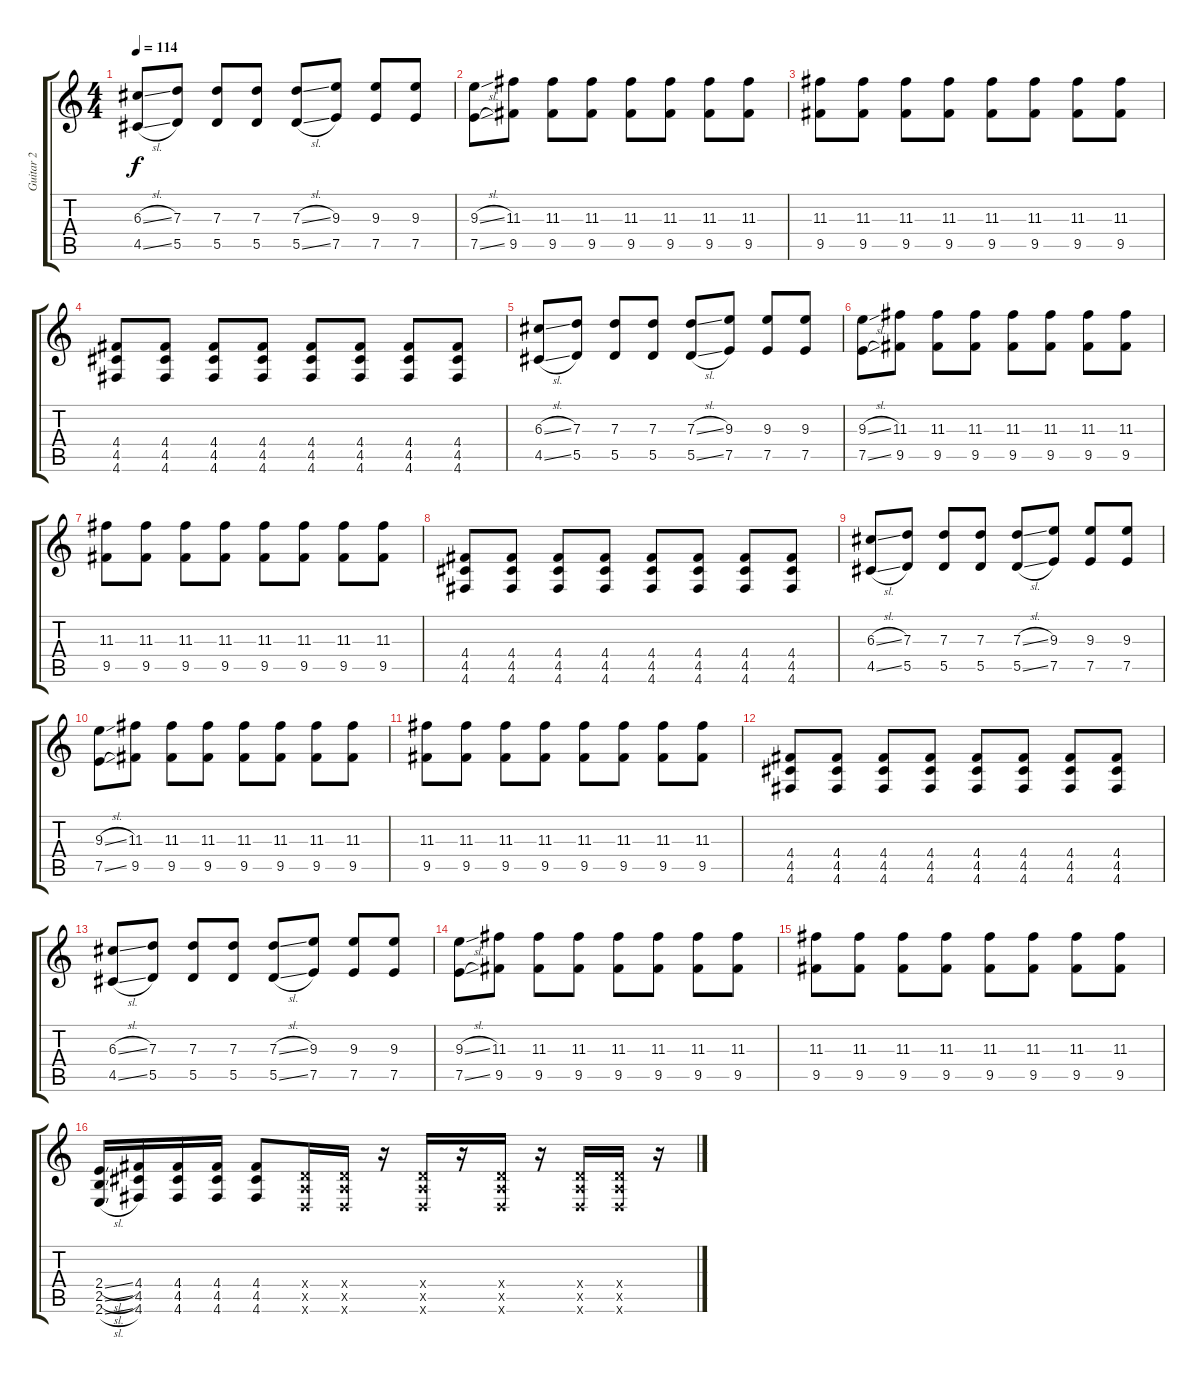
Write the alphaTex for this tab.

\track ("Guitar 2" "Guitar 2") {instrument distortionguitar}
\staff {score tabs}
\tuning (E4 B3 G3 D3 A2 D2) {hide}
\ts (4 4)
\tempo 114
\clef g2
\ks c
(6.3{sl} 4.5{sl}).8{dy f} (7.3 5.5).8 (7.3 5.5).8 (7.3 5.5).8 (7.3{sl} 5.5{sl}).8 (9.3 7.5).8 (9.3 7.5).8 (9.3 7.5).8 |
(9.3{sl} 7.5{sl}).8 (11.3 9.5).8 (11.3 9.5).8 (11.3 9.5).8 (11.3 9.5).8 (11.3 9.5).8 (11.3 9.5).8 (11.3 9.5).8 |
(11.3 9.5).8 (11.3 9.5).8 (11.3 9.5).8 (11.3 9.5).8 (11.3 9.5).8 (11.3 9.5).8 (11.3 9.5).8 (11.3 9.5).8 |
(4.4 4.5 4.6).8 (4.4 4.5 4.6).8 (4.4 4.5 4.6).8 (4.4 4.5 4.6).8 (4.4 4.5 4.6).8 (4.4 4.5 4.6).8 (4.4 4.5 4.6).8 (4.4 4.5 4.6).8 |
(6.3{sl} 4.5{sl}).8 (7.3 5.5).8 (7.3 5.5).8 (7.3 5.5).8 (7.3{sl} 5.5{sl}).8 (9.3 7.5).8 (9.3 7.5).8 (9.3 7.5).8 |
(9.3{sl} 7.5{sl}).8 (11.3 9.5).8 (11.3 9.5).8 (11.3 9.5).8 (11.3 9.5).8 (11.3 9.5).8 (11.3 9.5).8 (11.3 9.5).8 |
(11.3 9.5).8 (11.3 9.5).8 (11.3 9.5).8 (11.3 9.5).8 (11.3 9.5).8 (11.3 9.5).8 (11.3 9.5).8 (11.3 9.5).8 |
(4.4 4.5 4.6).8 (4.4 4.5 4.6).8 (4.4 4.5 4.6).8 (4.4 4.5 4.6).8 (4.4 4.5 4.6).8 (4.4 4.5 4.6).8 (4.4 4.5 4.6).8 (4.4 4.5 4.6).8 |
(6.3{sl} 4.5{sl}).8 (7.3 5.5).8 (7.3 5.5).8 (7.3 5.5).8 (7.3{sl} 5.5{sl}).8 (9.3 7.5).8 (9.3 7.5).8 (9.3 7.5).8 |
(9.3{sl} 7.5{sl}).8 (11.3 9.5).8 (11.3 9.5).8 (11.3 9.5).8 (11.3 9.5).8 (11.3 9.5).8 (11.3 9.5).8 (11.3 9.5).8 |
(11.3 9.5).8 (11.3 9.5).8 (11.3 9.5).8 (11.3 9.5).8 (11.3 9.5).8 (11.3 9.5).8 (11.3 9.5).8 (11.3 9.5).8 |
(4.4 4.5 4.6).8 (4.4 4.5 4.6).8 (4.4 4.5 4.6).8 (4.4 4.5 4.6).8 (4.4 4.5 4.6).8 (4.4 4.5 4.6).8 (4.4 4.5 4.6).8 (4.4 4.5 4.6).8 |
(6.3{sl} 4.5{sl}).8 (7.3 5.5).8 (7.3 5.5).8 (7.3 5.5).8 (7.3{sl} 5.5{sl}).8 (9.3 7.5).8 (9.3 7.5).8 (9.3 7.5).8 |
(9.3{sl} 7.5{sl}).8 (11.3 9.5).8 (11.3 9.5).8 (11.3 9.5).8 (11.3 9.5).8 (11.3 9.5).8 (11.3 9.5).8 (11.3 9.5).8 |
(11.3 9.5).8 (11.3 9.5).8 (11.3 9.5).8 (11.3 9.5).8 (11.3 9.5).8 (11.3 9.5).8 (11.3 9.5).8 (11.3 9.5).8 |
(2.4{sl} 2.5{sl} 2.6{sl}).16 (4.4 4.5 4.6).16 (4.4 4.5 4.6).16 (4.4 4.5 4.6).16 (4.4 4.5 4.6).8 (0.4{x} 0.5{x} 0.6{x}).16 (0.4{x} 0.5{x} 0.6{x}).16 r.16 (0.4{x} 0.5{x} 0.6{x}).16 r.16 (0.4{x} 0.5{x} 0.6{x}).16 r.16 (0.4{x} 0.5{x} 0.6{x}).16 (0.4{x} 0.5{x} 0.6{x}).16 r.16
